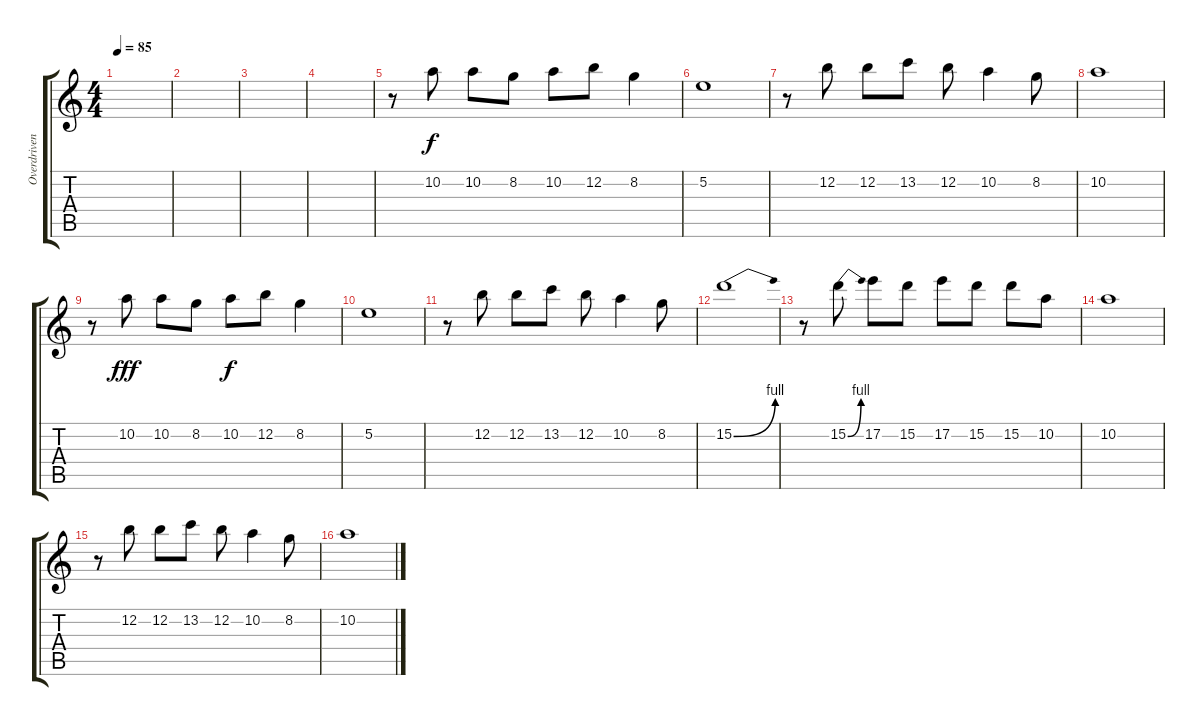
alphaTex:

\track ("Overdriven Guitar" "Overdriven") {instrument overdrivenguitar}
\staff {score tabs}
\tuning (E4 B3 G3 D3 A2 E2) {hide}
\ts (4 4)
\tempo 85
\clef g2
\ks c
|
|
|
|
r.8 10.2.8 10.2.8 8.2.8 10.2.8{dy f} 12.2.8 8.2.4 |
5.2.1 |
r.8 12.2.8 12.2.8 13.2.8 12.2.8 10.2.4 8.2.8 |
10.2.1 |
r.8 10.2.8{dy fff} 10.2.8 8.2.8 10.2.8{dy f} 12.2.8 8.2.4 |
5.2.1 |
r.8 12.2.8 12.2.8 13.2.8 12.2.8 10.2.4 8.2.8 |
15.2{be (bend 0 0 60 4)}.1 |
r.8 15.2{be (bend 0 0 60 4)}.8 17.2.8 15.2.8 17.2.8 15.2.8 15.2.8 10.2.8 |
10.2.1 |
r.8 12.2.8 12.2.8 13.2.8 12.2.8 10.2.4 8.2.8 |
10.2.1
